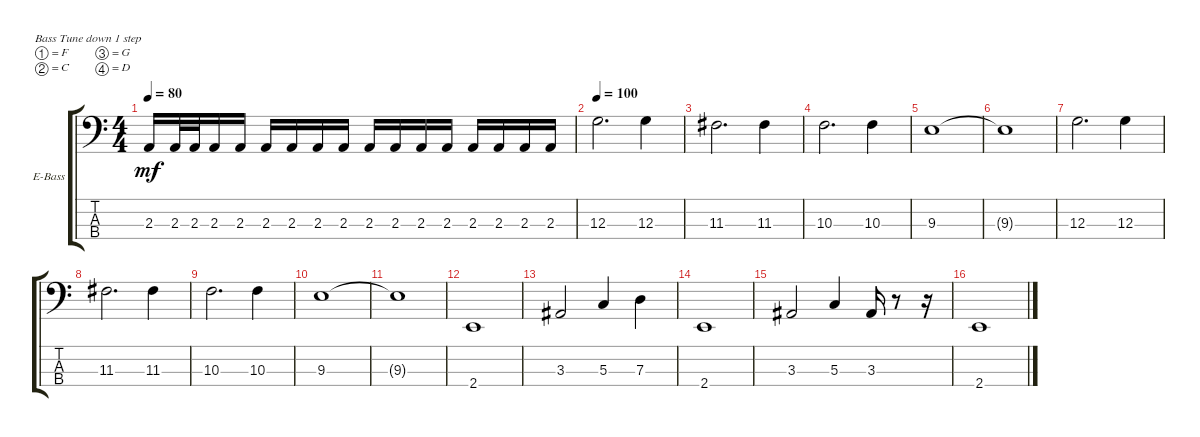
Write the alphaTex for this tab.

\defaultSystemsLayout 4
\bracketExtendMode groupsimilarinstruments
\firstSystemTrackNameOrientation horizontal
\otherSystemsTrackNameOrientation horizontal
\track ("Electric Bass" "E-Bass") {instrument electricbassfinger}
\staff {score tabs}
\tuning (F2 C2 G1 D1)
\ts (4 4)
\tempo 80
\clef f4
\ks c
2.3.16{dy mf} 2.3.32 2.3.32 2.3.16 2.3.16 2.3.16 2.3.16 2.3.16 2.3.16 2.3.16 2.3.16 2.3.16 2.3.16 2.3.16 2.3.16 2.3.16 2.3.16 |
\tempo 100
12.3.2{d} 12.3.4 |
11.3.2{d} 11.3.4 |
10.3.2{d} 10.3.4 |
9.3.1 |
9.3{t}.1 |
12.3.2{d} 12.3.4 |
11.3.2{d} 11.3.4 |
10.3.2{d} 10.3.4 |
9.3.1 |
9.3{t}.1 |
2.4.1 |
3.3.2 5.3.4 7.3.4 |
2.4.1 |
3.3.2 5.3.4 3.3.16 r.8 r.16 |
2.4.1
